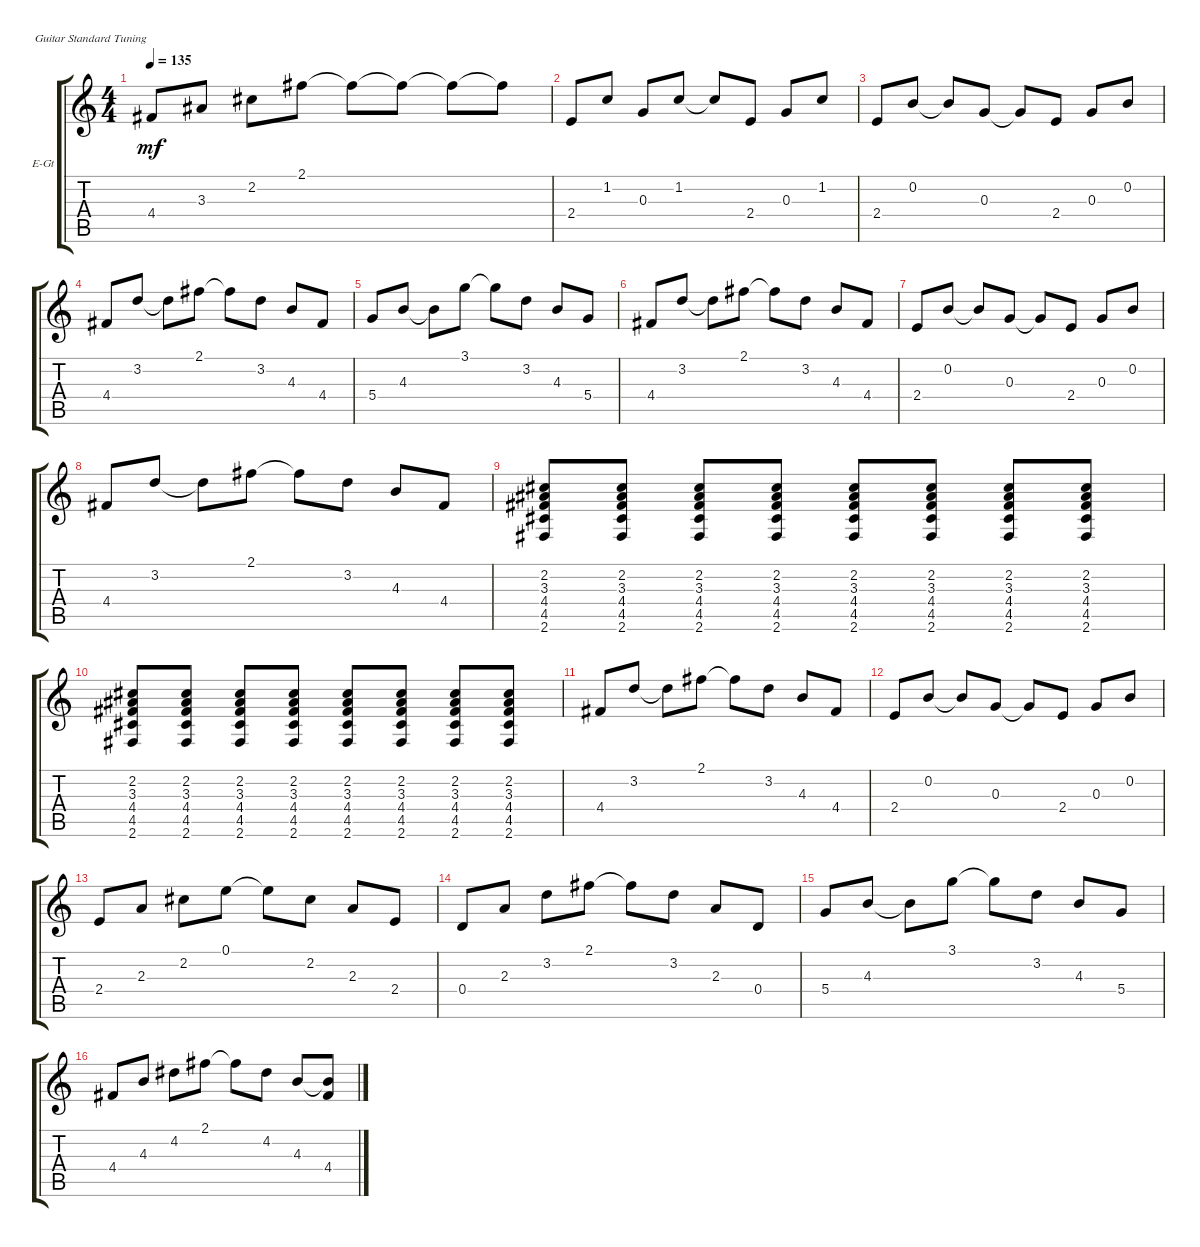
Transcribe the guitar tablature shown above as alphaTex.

\defaultSystemsLayout 4
\bracketExtendMode groupsimilarinstruments
\firstSystemTrackNameOrientation horizontal
\otherSystemsTrackNameOrientation horizontal
\track ("Electric Guitar (Drive)" "E-Gt") {solo instrument overdrivenguitar}
\staff {score tabs}
\tuning (E4 B3 G3 D3 A2 E2)
\ts (4 4)
\tempo 135
\clef g2
\ks c
4.4.8{dy mf} 3.3.8 2.2.8 2.1.8 2.1{t}.8 2.1{t}.8 2.1{t}.8 2.1{t}.8 |
2.4.8 1.2.8 0.3.8 1.2.8 1.2{t}.8 2.4.8 0.3.8 1.2.8 |
2.4.8 0.2.8 0.2{t}.8 0.3.8 0.3{t}.8 2.4.8 0.3.8 0.2.8 |
4.4.8 3.2.8 3.2{t}.8 2.1.8 2.1{t}.8 3.2.8 4.3.8 4.4.8 |
5.4.8 4.3.8 4.3{t}.8 3.1.8 3.1{t}.8 3.2.8 4.3.8 5.4.8 |
4.4.8 3.2.8 3.2{t}.8 2.1.8 2.1{t}.8 3.2.8 4.3.8 4.4.8 |
2.4.8 0.2.8 0.2{t}.8 0.3.8 0.3{t}.8 2.4.8 0.3.8 0.2.8 |
4.4.8 3.2.8 3.2{t}.8 2.1.8 2.1{t}.8 3.2.8 4.3.8 4.4.8 |
(2.2 3.3 4.4 4.5 2.6).8 (2.2 3.3 4.4 4.5 2.6).8 (2.2 3.3 4.4 4.5 2.6).8 (2.2 3.3 4.4 4.5 2.6).8 (2.2 3.3 4.4 4.5 2.6).8 (2.2 3.3 4.4 4.5 2.6).8 (2.2 3.3 4.4 4.5 2.6).8 (2.2 3.3 4.4 4.5 2.6).8 |
(2.2 3.3 4.4 4.5 2.6).8 (2.2 3.3 4.4 4.5 2.6).8 (2.2 3.3 4.4 4.5 2.6).8 (2.2 3.3 4.4 4.5 2.6).8 (2.2 3.3 4.4 4.5 2.6).8 (2.2 3.3 4.4 4.5 2.6).8 (2.2 3.3 4.4 4.5 2.6).8 (2.2 3.3 4.4 4.5 2.6).8 |
4.4.8 3.2.8 3.2{t}.8 2.1.8 2.1{t}.8 3.2.8 4.3.8 4.4.8 |
2.4.8 0.2.8 0.2{t}.8 0.3.8 0.3{t}.8 2.4.8 0.3.8 0.2.8 |
2.4.8 2.3.8 2.2.8 0.1.8 0.1{t}.8 2.2.8 2.3.8 2.4.8 |
0.4.8 2.3.8 3.2.8 2.1.8 2.1{t}.8 3.2.8 2.3.8 0.4.8 |
5.4.8 4.3.8 4.3{t}.8 3.1.8 3.1{t}.8 3.2.8 4.3.8 5.4.8 |
4.4.8 4.3.8 4.2.8 2.1.8 2.1{t}.8 4.2.8 4.3.8 (4.4 4.3{t}).8
